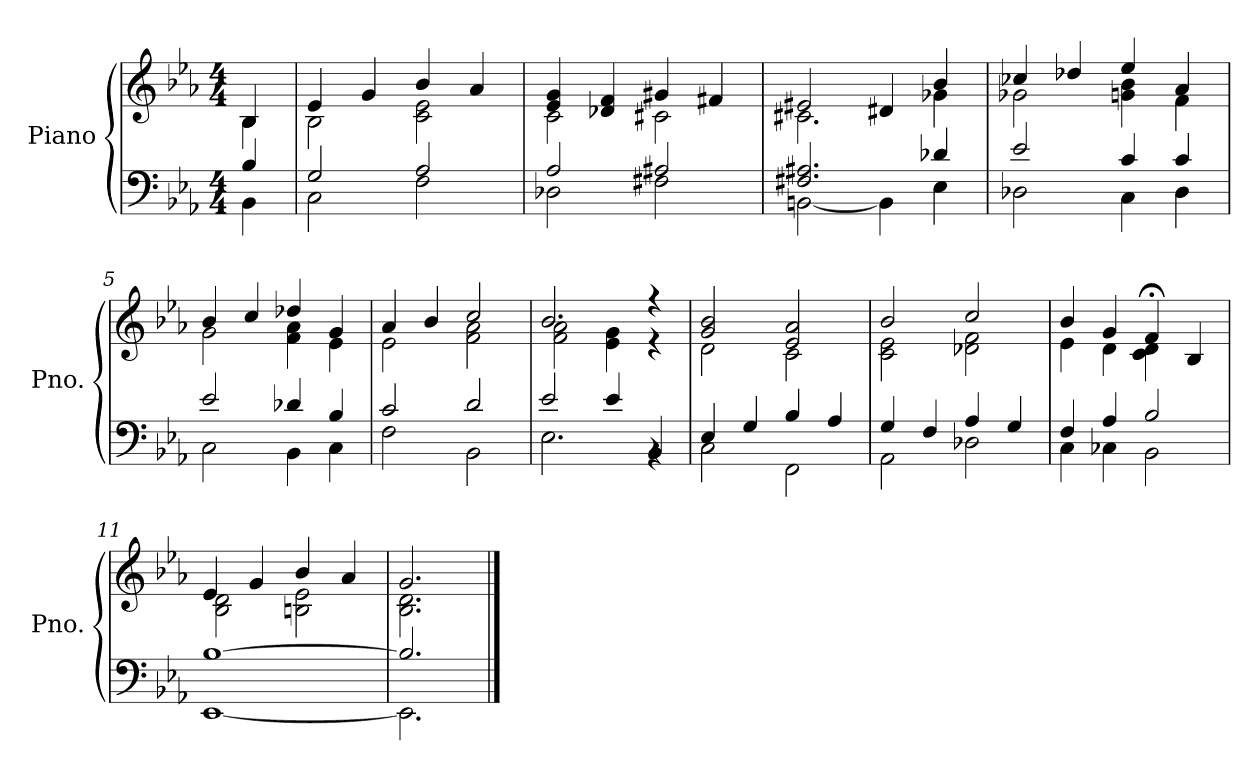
**kern	**kern
*part1	*part1
*staff2	*staff1
*I"Piano	*
*I'Pno.	*
*clefF4	*clefG2
*k[b-e-a-]	*k[b-e-a-]
*M4/4	*M4/4
*MM100	*MM100
=	=
*^	*^
4B-/	4BB-\	4B-/	4B-\
=1	=1	=1	=1
2G/	2C\	4e-/	2B-\
.	.	4g/	.
2A-/	2F\	4b-/	2c\ 2e-\
.	.	4a-/	.
=2	=2	=2	=2
2A-/	2D-X\	4e-/ 4g/	2c\
.	.	4d-X/ 4f/	.
2A#X/	2F#X\	4g#X/	2c#X\
.	.	4f#X/	.
=3	=3	=3	=3
2.F#X/ 2.A#X/	[2BBn\	2e#X/	2.c#X\
.	4BB\]	4d#X/	.
4d-X/	4E-\	4b-/	4g-X\
=4	=4	=4	=4
2e-/	2D-X\	4cc-X/	2g-X\
.	.	4dd-X/	.
4c/	4C\	4ee-/	4gn\ 4b-\
4c/	4D-\	4a-/	4f\
=5	=5	=5	=5
2e-/	2C\	4b-/	2g\
.	.	4cc/	.
4d-X/	4BB-\	4dd-X/	4f\ 4a-\
4B-/	4C\	4g/	4e-\
=6	=6	=6	=6
2c/	2F\	4a-/	2e-\
.	.	4b-/	.
2d/	2BB-\	2cc/	2f\ 2a-\
=7	=7	=7	=7
2e-/	2.E-\	2.b-/	2f\ 2a-\
4e-/	.	.	4e-\ 4g\
4BB-/	4rBB	4r	4r
!!LO:LB:g=z	!!
=8	=8	=8	=8
4E-/	2C\	2g/ 2b-/	2d\
4G/	.	.	.
4B-/	2FF\	2e-/ 2a-/	2c\
4A-/	.	.	.
=9	=9	=9	=9
4G/	2AA-\	2b-/	2c\ 2e-\
4F/	.	.	.
4A-/	2D-X\	2cc/	2d-X\ 2f\
4G/	.	.	.
=10	=10	=10	=10
4F/	4C\	4b-/	4e-\
4A-/	4C-X\	4g/	4d\
2B-/	2BB-\	4f;</	4c\ 4d\
.	.	4B-/	4ryy
=11	=11	=11	=11
[1B-	[1EE-	4e-/	2B-\ 2d\
.	.	4g/	.
.	.	4b-/	2Bn\ 2e-\
.	.	4a-/	.
=12	=12	=12	=12
2.B-/]	2.EE-\]	2.g/	2.B-\ 2.d\
*v	*v	*	*
*	*v	*v
==	==
*-	*-
